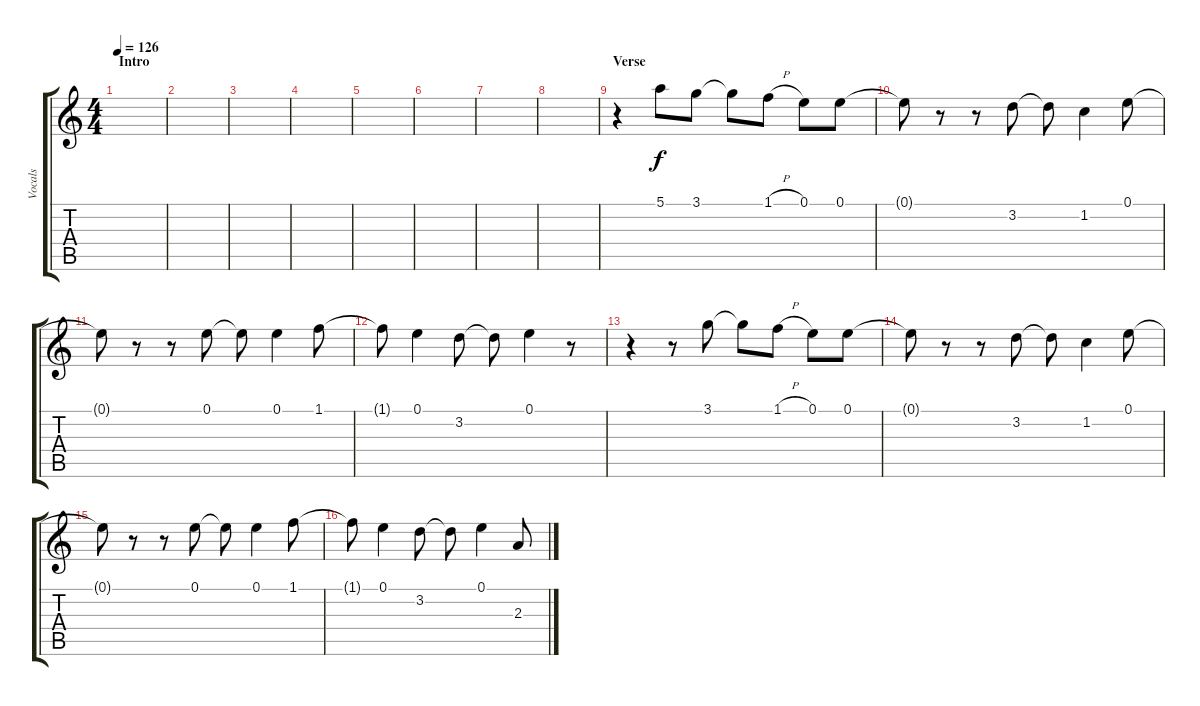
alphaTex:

\track ("Vocals" "Vocals") {instrument overdrivenguitar}
\staff {score tabs}
\tuning (E4 B3 G3 D3 A2 E2) {hide}
\ts (4 4)
\section ("" "Intro")
\tempo 126
\clef g2
\ks c
|
|
|
|
|
|
|
|
\section ("" "Verse")
r.4 5.1.8 3.1.8 3.1{t}.8 1.1{h}.8 0.1.8 0.1.8 |
0.1{t}.8 r.8 r.8 3.2.8 3.2{t}.8 1.2.4 0.1.8 |
0.1{t}.8 r.8 r.8 0.1.8 0.1{t}.8 0.1.4 1.1.8 |
1.1{t}.8 0.1.4 3.2.8 3.2{t}.8 0.1.4 r.8 |
r.4 r.8 3.1.8 3.1{t}.8 1.1{h}.8 0.1.8 0.1.8 |
0.1{t}.8 r.8 r.8 3.2.8 3.2{t}.8 1.2.4 0.1.8 |
0.1{t}.8 r.8 r.8 0.1.8 0.1{t}.8 0.1.4 1.1.8 |
1.1{t}.8 0.1.4 3.2.8 3.2{t}.8 0.1.4 2.3.8
